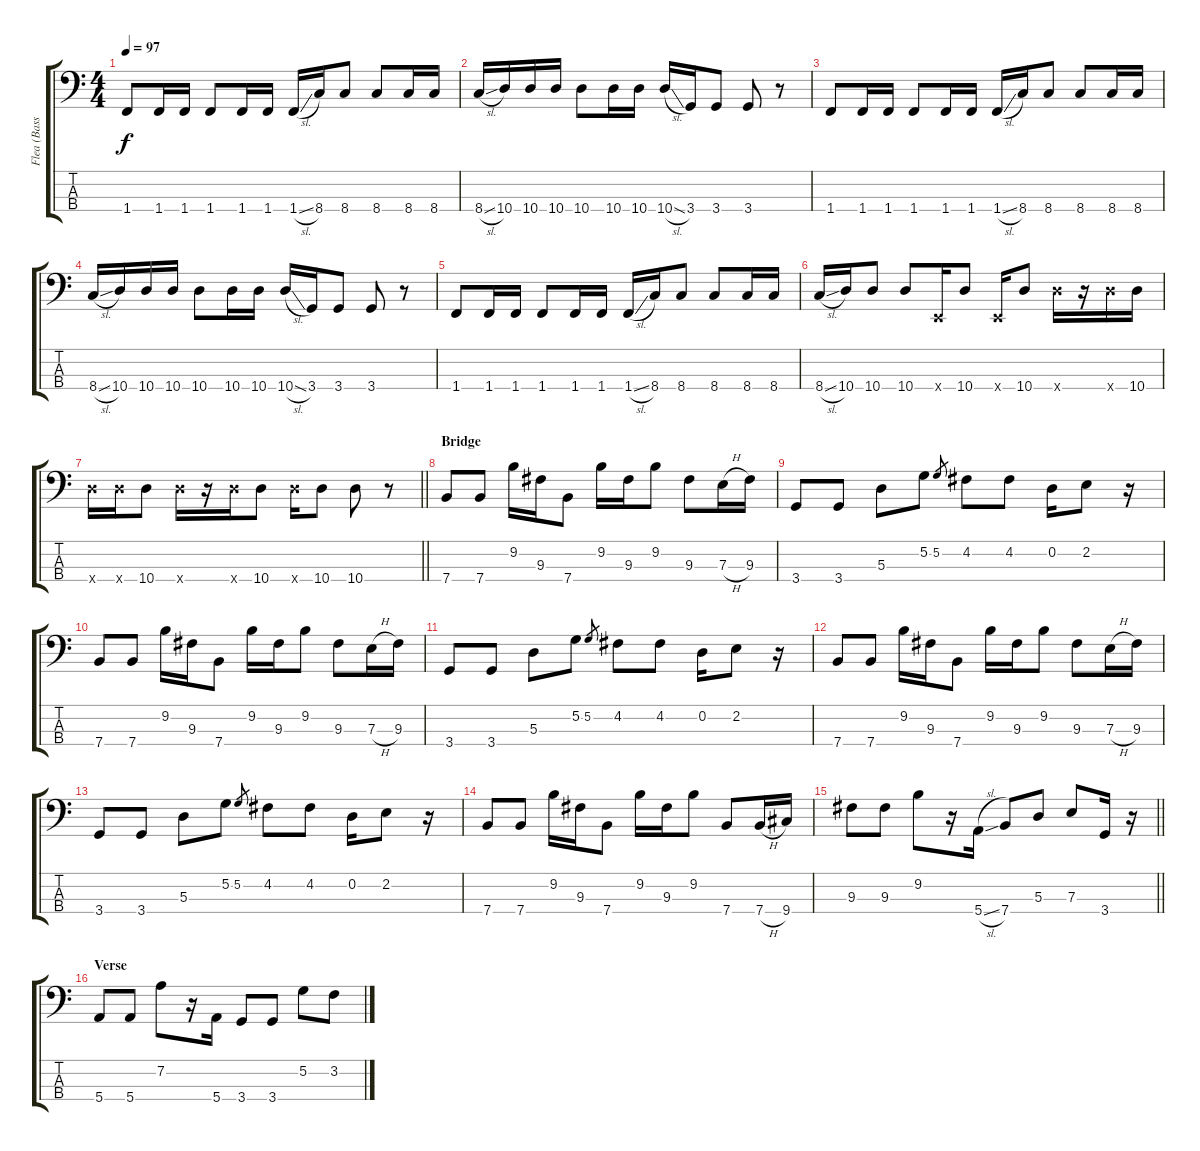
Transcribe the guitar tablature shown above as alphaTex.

\track ("Flea (Bass)" "Flea (Bass") {instrument electricbassfinger}
\staff {score tabs}
\tuning (G2 D2 A1 E1) {hide}
\ts (4 4)
\tempo 97
\clef f4
\ks c
1.4.8{dy f} 1.4.16 1.4.16 1.4.8 1.4.16 1.4.16 1.4{sl}.16 8.4.16 8.4.8 8.4.8 8.4.16 8.4.16 |
8.4{sl}.16 10.4.16 10.4.16 10.4.16 10.4.8 10.4.16 10.4.16 10.4{sl}.16 3.4.16 3.4.8 3.4.8 r.8 |
1.4.8 1.4.16 1.4.16 1.4.8 1.4.16 1.4.16 1.4{sl}.16 8.4.16 8.4.8 8.4.8 8.4.16 8.4.16 |
8.4{sl}.16 10.4.16 10.4.16 10.4.16 10.4.8 10.4.16 10.4.16 10.4{sl}.16 3.4.16 3.4.8 3.4.8 r.8 |
1.4.8 1.4.16 1.4.16 1.4.8 1.4.16 1.4.16 1.4{sl}.16 8.4.16 8.4.8 8.4.8 8.4.16 8.4.16 |
8.4{sl}.16 10.4.16 10.4.8 10.4.8 0.4{x}.16 10.4.8 0.4{x}.16 10.4.8 10.4{x}.16 r.16 10.4{x}.16 10.4.16 |
\barLineRight lightlight
10.4{x}.16 10.4{x}.16 10.4.8 10.4{x}.16 r.16 10.4{x}.16 10.4.8 10.4{x}.16 10.4.8 10.4.8 r.8 |
\section ("" "Bridge")
7.4.8 7.4.8 9.2.16 9.3.16 7.4.8 9.2.16 9.3.16 9.2.8 9.3.8 7.3{h}.16 9.3.16 |
3.4.8 3.4.8 5.3.8 5.2.8 5.2.8{gr} 4.2.8 4.2.8 0.2.16 2.2.8 r.16 |
7.4.8 7.4.8 9.2.16 9.3.16 7.4.8 9.2.16 9.3.16 9.2.8 9.3.8 7.3{h}.16 9.3.16 |
3.4.8 3.4.8 5.3.8 5.2.8 5.2.8{gr} 4.2.8 4.2.8 0.2.16 2.2.8 r.16 |
7.4.8 7.4.8 9.2.16 9.3.16 7.4.8 9.2.16 9.3.16 9.2.8 9.3.8 7.3{h}.16 9.3.16 |
3.4.8 3.4.8 5.3.8 5.2.8 5.2.8{gr} 4.2.8 4.2.8 0.2.16 2.2.8 r.16 |
7.4.8 7.4.8 9.2.16 9.3.16 7.4.8 9.2.16 9.3.16 9.2.8 7.4.8 7.4{h}.16 9.4.16 |
\barLineRight lightlight
9.3.8 9.3.8 9.2.8 r.16 5.4{sl}.16 7.4.8 5.3.8 7.3.8 3.4.16 r.16 |
\section ("" "Verse")
5.4.8 5.4.8 7.2.8 r.16 5.4.16 3.4.8 3.4.8 5.2.8 3.2.8
